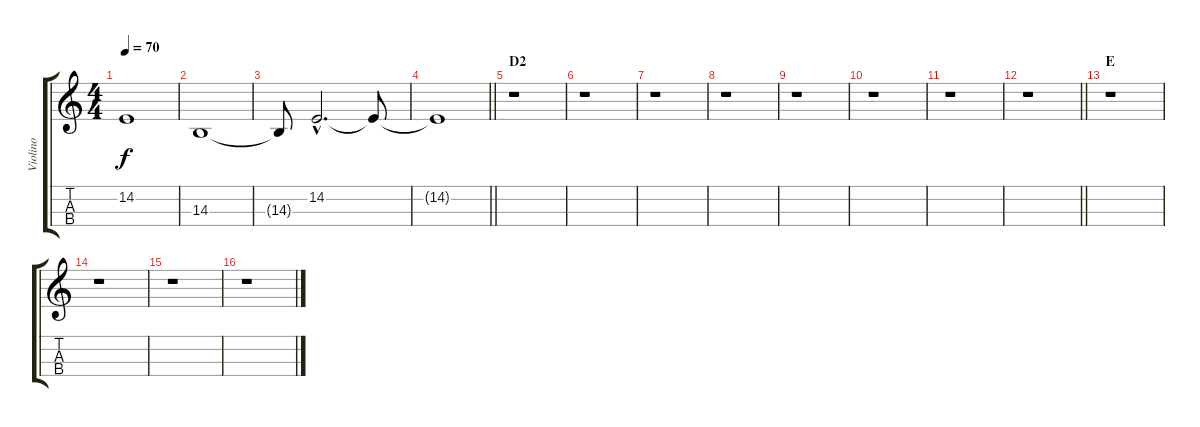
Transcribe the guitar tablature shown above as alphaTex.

\track ("Violino" "Violino") {instrument violin}
\staff {score tabs}
\tuning (G3 D3 A2 E2) {hide}
\ts (4 4)
\tempo 70
\clef g2
\ks c
14.2.1{dy f} |
14.3.1 |
14.3{t}.8 14.2{hac}.2{d} 14.2{t}.8 |
\barLineRight lightlight
14.2{t}.1 |
\section ("" "D2")
r.1 |
r.1 |
r.1 |
r.1 |
r.1 |
r.1 |
r.1 |
\barLineRight lightlight
r.1 |
\section ("" "E")
r.1 |
r.1 |
r.1 |
r.1
